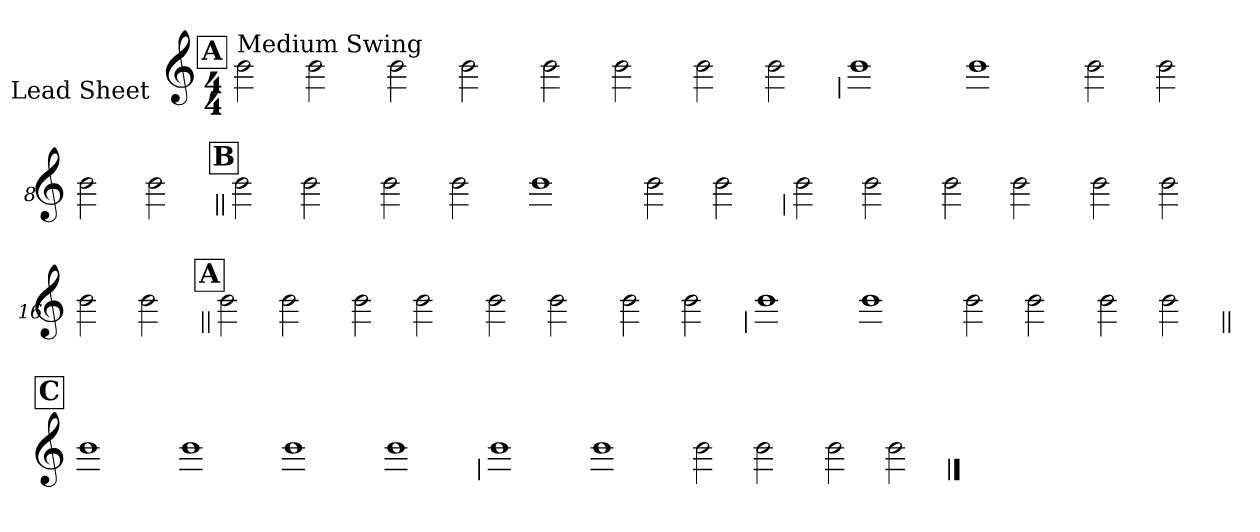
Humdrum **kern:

**kern
*part1
*staff1
*I"Lead Sheet
*stria0
*clefG2
*k[]
*C:
*M4/4
!!LO:REH:place=s1:a:t=A
=1||
!LO:TX:a:t=Medium Swing
2b
2b
=2-
2b
2b
=3-
2b
2b
=4-
2b
2b
!!LO:LB:g=z
=5
1b
=6-
1b
=7-
2b
2b
=8-
2b
2b
!!LO:LB:g=z
!!LO:REH:place=s1:a:t=B
=9||
2b
2b
=10-
2b
2b
=11-
1b
=12-
2b
2b
!!LO:LB:g=z
=13
2b
2b
=14-
2b
2b
=15-
2b
2b
=16-
2b
2b
!!LO:LB:g=z
!!LO:REH:place=s1:a:t=A
=17||
2b
2b
=18-
2b
2b
=19-
2b
2b
=20-
2b
2b
!!LO:LB:g=z
=21
1b
=22-
1b
=23-
2b
2b
=24-
2b
2b
!!LO:LB:g=z
!!LO:REH:place=s1:a:t=C
=25||
1b
=26-
1b
=27-
1b
=28-
1b
!!LO:LB:g=z
=29
1b
=30-
1b
=31-
2b
2b
=32-
2b
2b
==
*-
